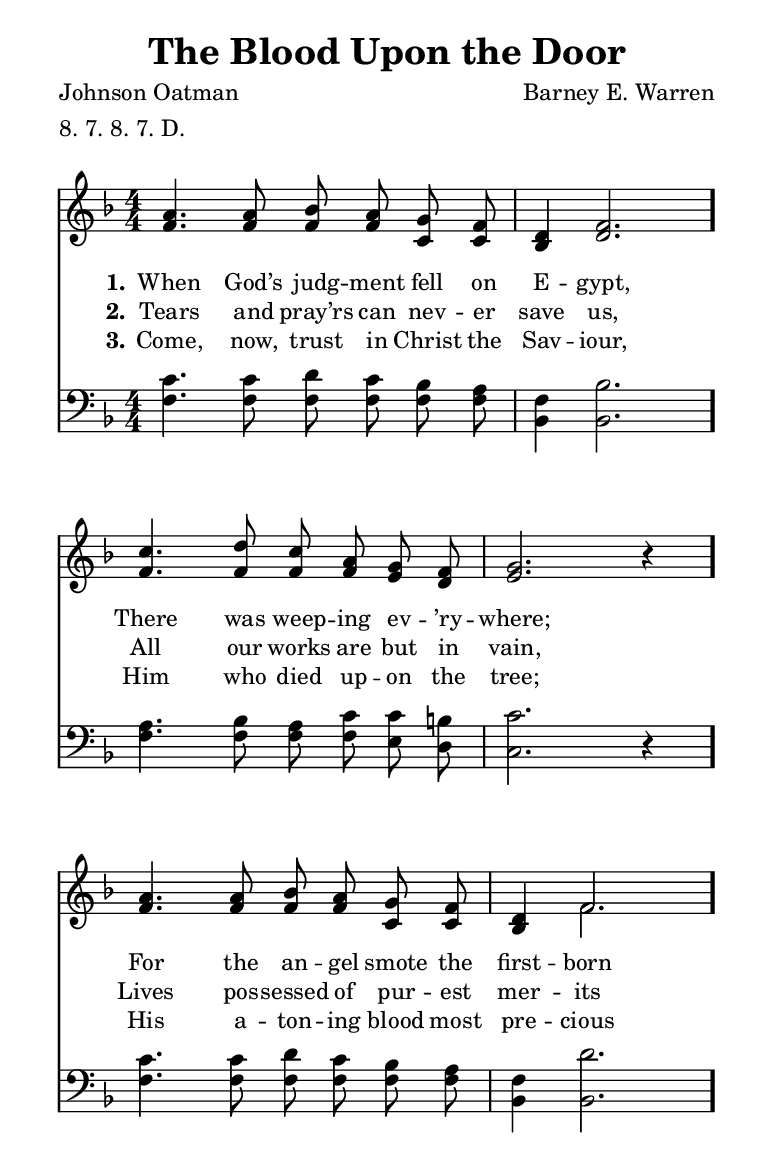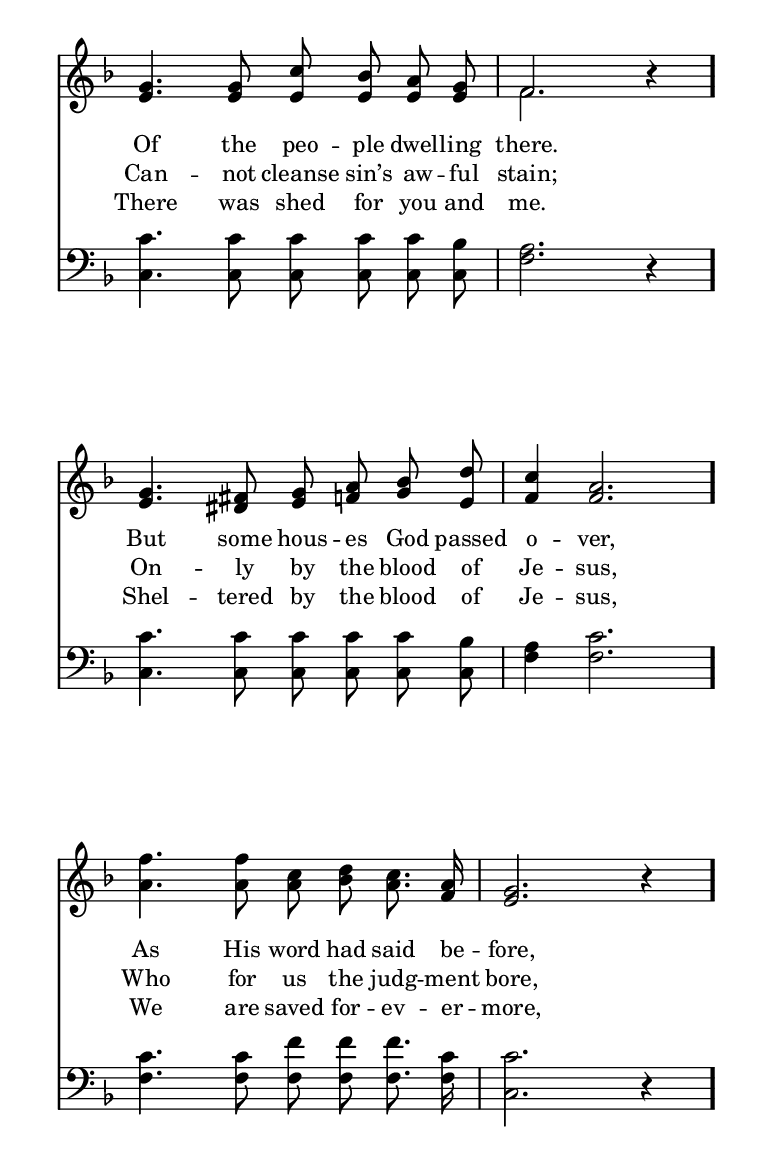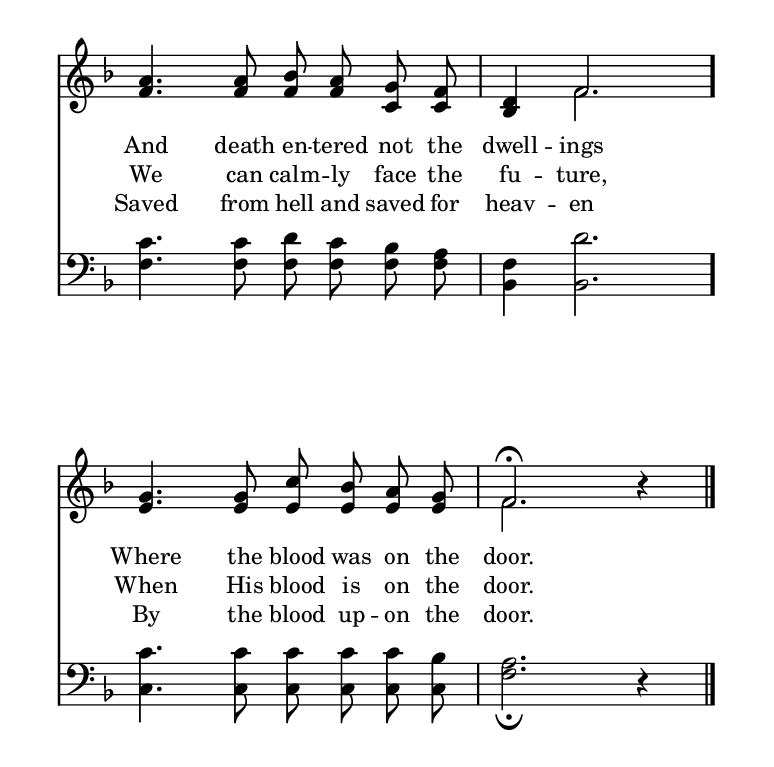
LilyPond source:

\include "common/global.ily"
\paper {
  \include "common/paper.ily"
}

\header{
  %gospel
  hymnnumber = "119"
  title = "The Blood Upon the Door"
  tunename = "" % original has "Otter Lake" ; "Christ the Friend We Need" according to hymnary.org -- see https://hymnary.org/text/oft_my_heart_has_bled_with_sorrow
  meter = "8. 7. 8. 7. D."
  poet = "Johnson Oatman" % see https://hymnary.org/text/when_the_lord_passed_over_egypt
  composer = "Barney E. Warren" % see https://hymnary.org/tune/oft_my_heart_has_bled_with_sorrow
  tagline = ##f
}

% for fermata in MIDI
ta = { \tempo 4=80 }
tb = { \tempo 4=40 }

patternAA = { c4. c8 c8 c8 c8 c8 | c4 c2. }
patternAB = { c4. c8 c8 c8 c8 c8 | c2. c4 }
patternAC = { c4. c8 c8 c8 c8. c16 | c2. c4 }
patternAD = { c4. c8 c8 c8 c8 c8 | \tb c2. \ta c4 }

global = {
  \include "common/overrides.ily"
  \override Staff.TimeSignature.style = #'numbered
  \time 4/4
  \override Score.MetronomeMark.transparent = ##t % hide all fermata changes too
  \ta
  \key f \major
  \autoBeamOff
}

notesSoprano = {
\global
\relative c'' {

  \changePitch \patternAA { a a bes a g f | d f }
  \changePitch \patternAB { c' d c a g f | g r }
  \changePitch \patternAA { a a bes a g f | d f }
  \changePitch \patternAB { g g c bes a g | f r }

  \changePitch \patternAA { g fis g a bes d | c a }
  \changePitch \patternAC { f' f c d c a | g r }
  \changePitch \patternAA { a a bes a g f | d f }
  \changePitch \patternAD { g g c bes a g | f \fermata r }

  \bar "|."

}
}

notesAlto = {
\global
\relative e' {

  \changePitch \patternAA { f f f f c c | bes d }
  \changePitch \patternAB { f f f f e d | e r }
  \changePitch \patternAA { f f f f c c | bes f' }
  \changePitch \patternAB { e e e e e e | f r }

  \changePitch \patternAA { e dis e f g e | f f }
  \changePitch \patternAC { a a a bes a f | e r }
  \changePitch \patternAA { f f f f c c | bes f' }
  \changePitch \patternAD { e e e e e e | f r }

}
}

notesTenor = {
\global
\relative a {

  \changePitch \patternAA { c c d c bes a | f bes }
  \changePitch \patternAB { a bes a c c b! | c r }
  \changePitch \patternAA { c c d c bes a | f d' }
  \changePitch \patternAB { c c c c c bes | a r }

  \changePitch \patternAA { c c c c c bes | a c }
  \changePitch \patternAC { c c f f f c | c r }
  \changePitch \patternAA { c c d c bes a | f d' }
  \changePitch \patternAD { c c c c c bes | a r }

}
}

notesBass = {
\global
\relative f {

  \changePitch \patternAA { f f f f f f | bes, bes }
  \changePitch \patternAB { f' f f f e d | c r }
  \changePitch \patternAA { f f f f f f | bes, bes }
  \changePitch \patternAB { c c c c c c | f r }

  \changePitch \patternAA { c c c c c c | f f }
  \changePitch \patternAC { f f f f f f | c r }
  \changePitch \patternAA { f f f f f f | bes, bes }
  \changePitch \patternAD { c c c c c c | f_\fermata r }

}
}

wordsA = \lyricmode {
\set stanza = "1."

When God’s judg -- ment fell on E -- gypt, \bar "."
There was weep -- ing ev -- ’ry -- where; \bar "."
For the an -- gel smote the first -- born \bar "."
Of the peo -- ple dwell -- ing there. \bar "."
But some hous -- es God passed o -- ver, \bar "."
As His word had said be -- fore, \bar "."
And death en -- tered not the dwell -- ings \bar "."
Where the blood was on the door. \bar "."

}

wordsB = \lyricmode {
\set stanza = "2."

Tears and pray’rs can nev -- er save us,
All our works are but in vain,
Lives pos -- sessed of pur -- est mer -- its
Can -- not cleanse sin’s aw -- ful stain;
On -- ly by the blood of Je -- sus,
Who for us the judg -- ment bore,
We can calm -- ly face the fu -- ture,
When His blood is on the door.

}

wordsC = \lyricmode {
\set stanza = "3."

Come, now, trust in Christ the Sav -- iour,
Him who died up -- on the tree; % blue book changes "Him" to "He" erroneously
His a -- ton -- ing blood most pre -- cious
There was shed for you and me.
Shel -- tered by the blood of Je -- sus,
We are saved for -- ev -- er -- more,
Saved from hell and saved for heav -- en
By the blood up -- on the door.

}

\score {
  \context ChoirStaff <<
    \context Staff = upper <<
      \set Staff.autoBeaming = ##f
      \set ChoirStaff.systemStartDelimiter = #'SystemStartBar
      \set ChoirStaff.printPartCombineTexts = ##f
      \partcombine #'(2 . 11) \notesSoprano \notesAlto
      \context NullVoice = sopranos { \voiceOne << \notesSoprano >> }
      \context Lyrics = one   \lyricsto sopranos \wordsA
      \context Lyrics = two   \lyricsto sopranos \wordsB
      \context Lyrics = three \lyricsto sopranos \wordsC
    >>
    \context Staff = men <<
      \set Staff.autoBeaming = ##f
      \clef bass
      \set ChoirStaff.printPartCombineTexts = ##f
      \partcombine #'(2 . 11) \notesTenor \notesBass
    >>
  >>
  \layout {
    \include "common/layout.ily"
  }
  #(cond ((ly:get-option 'eog-midi-permitted) #{ \midi{
    \include "common/midi.ily"
  } #}))
}

\version "2.19.49"  % necessary for upgrading to future LilyPond versions.

% vi:set et ts=2 sw=2 ai nocindent syntax=lilypond:
